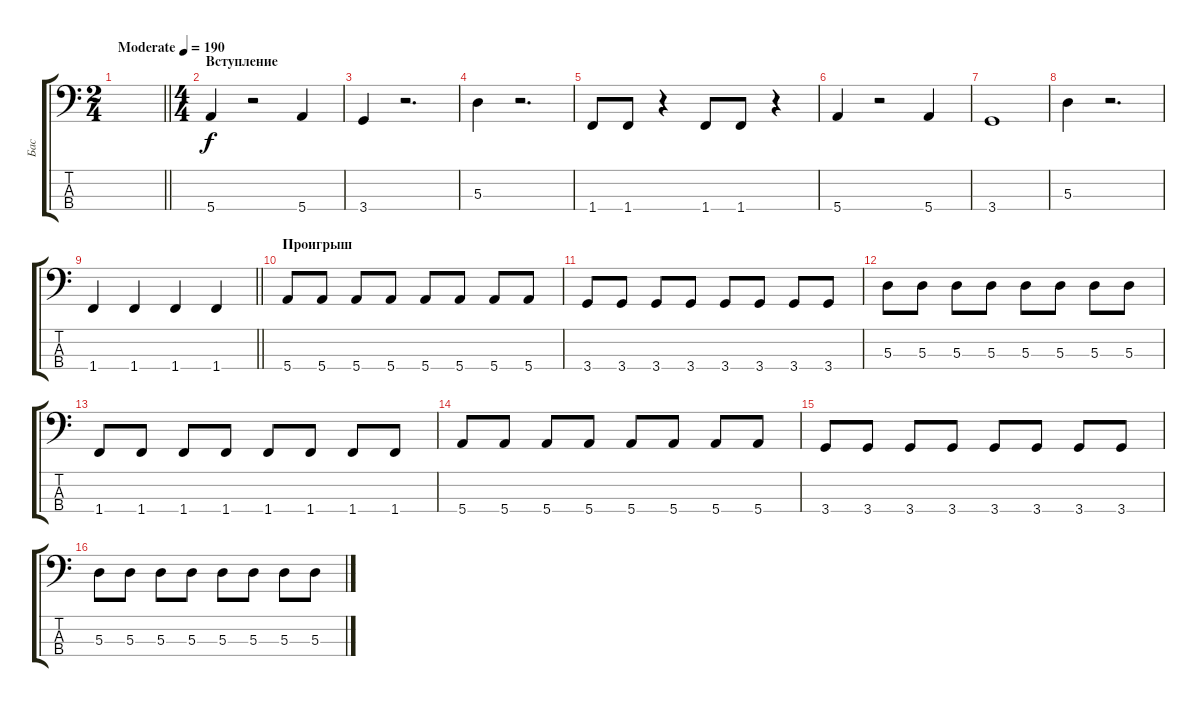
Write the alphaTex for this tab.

\track ("Бас" "Бас") {instrument electricbassfinger}
\staff {score tabs}
\tuning (G2 D2 A1 E1) {hide}
\ts (2 4)
\tempo (190 "Moderate")
\clef f4
\barLineRight lightlight
\ks c
|
\ts (4 4)
\section ("" "Вступление")
5.4.4 r.2 5.4.4 |
3.4.4 r.2{d} |
5.3.4 r.2{d} |
1.4.8 1.4.8 r.4 1.4.8 1.4.8 r.4 |
5.4.4 r.2 5.4.4 |
3.4.1 |
5.3.4 r.2{d} |
\barLineRight lightlight
1.4.4 1.4.4 1.4.4 1.4.4 |
\section ("" "Проигрыш")
5.4.8 5.4.8 5.4.8 5.4.8 5.4.8 5.4.8 5.4.8 5.4.8 |
3.4.8 3.4.8 3.4.8 3.4.8 3.4.8 3.4.8 3.4.8 3.4.8 |
5.3.8 5.3.8 5.3.8 5.3.8 5.3.8 5.3.8 5.3.8 5.3.8 |
1.4.8 1.4.8 1.4.8 1.4.8 1.4.8 1.4.8 1.4.8 1.4.8 |
5.4.8 5.4.8 5.4.8 5.4.8 5.4.8 5.4.8 5.4.8 5.4.8 |
3.4.8 3.4.8 3.4.8 3.4.8 3.4.8 3.4.8 3.4.8 3.4.8 |
5.3.8 5.3.8 5.3.8 5.3.8 5.3.8 5.3.8 5.3.8 5.3.8
